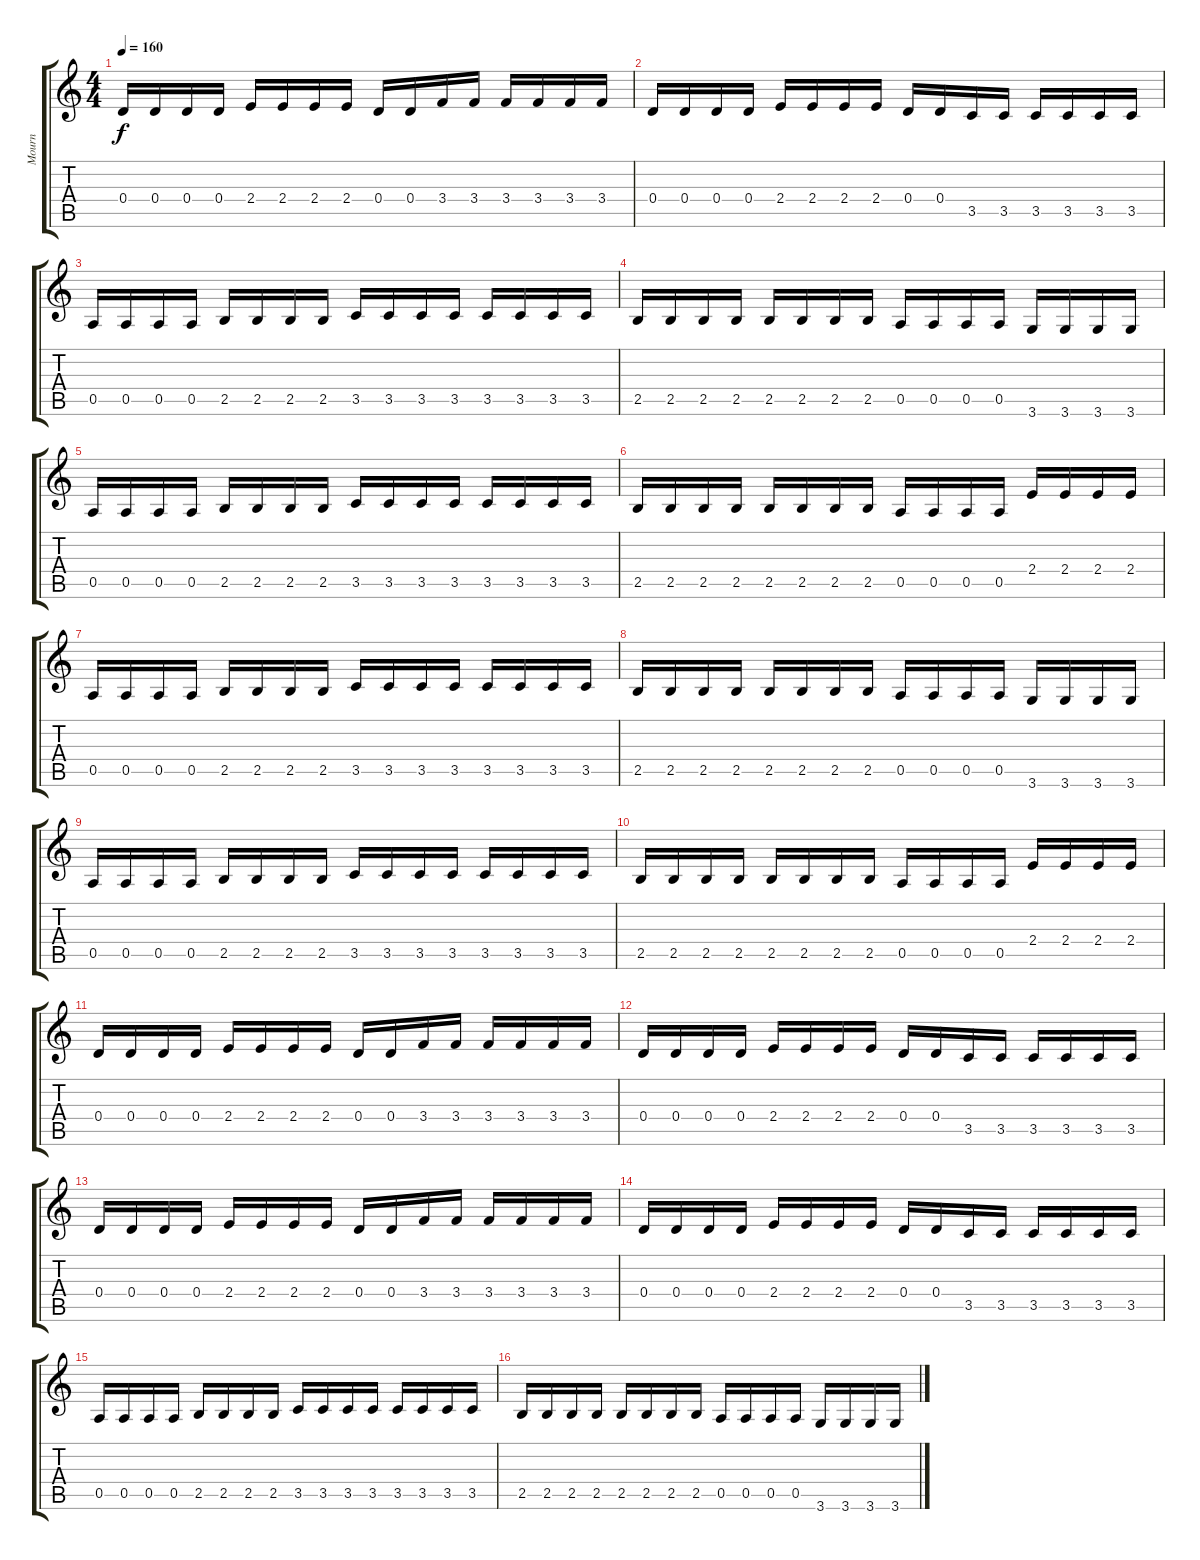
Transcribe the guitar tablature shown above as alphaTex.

\track ("Mourn" "Mourn") {instrument distortionguitar}
\staff {score tabs}
\tuning (E4 B3 G3 D3 A2 E2) {hide}
\ts (4 4)
\tempo 160
\clef g2
\ks c
0.4.16{dy f} 0.4.16 0.4.16 0.4.16 2.4.16 2.4.16 2.4.16 2.4.16 0.4.16 0.4.16 3.4.16 3.4.16 3.4.16 3.4.16 3.4.16 3.4.16 |
0.4.16 0.4.16 0.4.16 0.4.16 2.4.16 2.4.16 2.4.16 2.4.16 0.4.16 0.4.16 3.5.16 3.5.16 3.5.16 3.5.16 3.5.16 3.5.16 |
0.5.16 0.5.16 0.5.16 0.5.16 2.5.16 2.5.16 2.5.16 2.5.16 3.5.16 3.5.16 3.5.16 3.5.16 3.5.16 3.5.16 3.5.16 3.5.16 |
2.5.16 2.5.16 2.5.16 2.5.16 2.5.16 2.5.16 2.5.16 2.5.16 0.5.16 0.5.16 0.5.16 0.5.16 3.6.16 3.6.16 3.6.16 3.6.16 |
0.5.16 0.5.16 0.5.16 0.5.16 2.5.16 2.5.16 2.5.16 2.5.16 3.5.16 3.5.16 3.5.16 3.5.16 3.5.16 3.5.16 3.5.16 3.5.16 |
2.5.16 2.5.16 2.5.16 2.5.16 2.5.16 2.5.16 2.5.16 2.5.16 0.5.16 0.5.16 0.5.16 0.5.16 2.4.16 2.4.16 2.4.16 2.4.16 |
0.5.16 0.5.16 0.5.16 0.5.16 2.5.16 2.5.16 2.5.16 2.5.16 3.5.16 3.5.16 3.5.16 3.5.16 3.5.16 3.5.16 3.5.16 3.5.16 |
2.5.16 2.5.16 2.5.16 2.5.16 2.5.16 2.5.16 2.5.16 2.5.16 0.5.16 0.5.16 0.5.16 0.5.16 3.6.16 3.6.16 3.6.16 3.6.16 |
0.5.16 0.5.16 0.5.16 0.5.16 2.5.16 2.5.16 2.5.16 2.5.16 3.5.16 3.5.16 3.5.16 3.5.16 3.5.16 3.5.16 3.5.16 3.5.16 |
2.5.16 2.5.16 2.5.16 2.5.16 2.5.16 2.5.16 2.5.16 2.5.16 0.5.16 0.5.16 0.5.16 0.5.16 2.4.16 2.4.16 2.4.16 2.4.16 |
0.4.16 0.4.16 0.4.16 0.4.16 2.4.16 2.4.16 2.4.16 2.4.16 0.4.16 0.4.16 3.4.16 3.4.16 3.4.16 3.4.16 3.4.16 3.4.16 |
0.4.16 0.4.16 0.4.16 0.4.16 2.4.16 2.4.16 2.4.16 2.4.16 0.4.16 0.4.16 3.5.16 3.5.16 3.5.16 3.5.16 3.5.16 3.5.16 |
0.4.16 0.4.16 0.4.16 0.4.16 2.4.16 2.4.16 2.4.16 2.4.16 0.4.16 0.4.16 3.4.16 3.4.16 3.4.16 3.4.16 3.4.16 3.4.16 |
0.4.16 0.4.16 0.4.16 0.4.16 2.4.16 2.4.16 2.4.16 2.4.16 0.4.16 0.4.16 3.5.16 3.5.16 3.5.16 3.5.16 3.5.16 3.5.16 |
0.5.16 0.5.16 0.5.16 0.5.16 2.5.16 2.5.16 2.5.16 2.5.16 3.5.16 3.5.16 3.5.16 3.5.16 3.5.16 3.5.16 3.5.16 3.5.16 |
2.5.16 2.5.16 2.5.16 2.5.16 2.5.16 2.5.16 2.5.16 2.5.16 0.5.16 0.5.16 0.5.16 0.5.16 3.6.16 3.6.16 3.6.16 3.6.16
